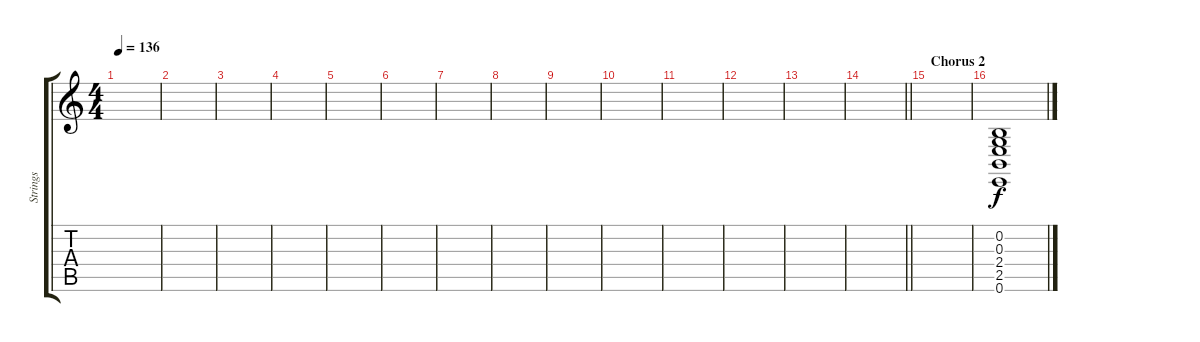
\track ("Strings" "Strings") {instrument stringensemble2}
\staff {score tabs}
\tuning (E4 B3 G3 D3 A2 E2) {hide}
\ts (4 4)
\tempo 136
\clef g2
\ks c
|
|
|
|
|
|
|
|
|
|
|
|
|
\barLineRight lightlight
|
\section ("" "Chorus 2")
|
(0.2 0.3 2.4 2.5 0.6).1
